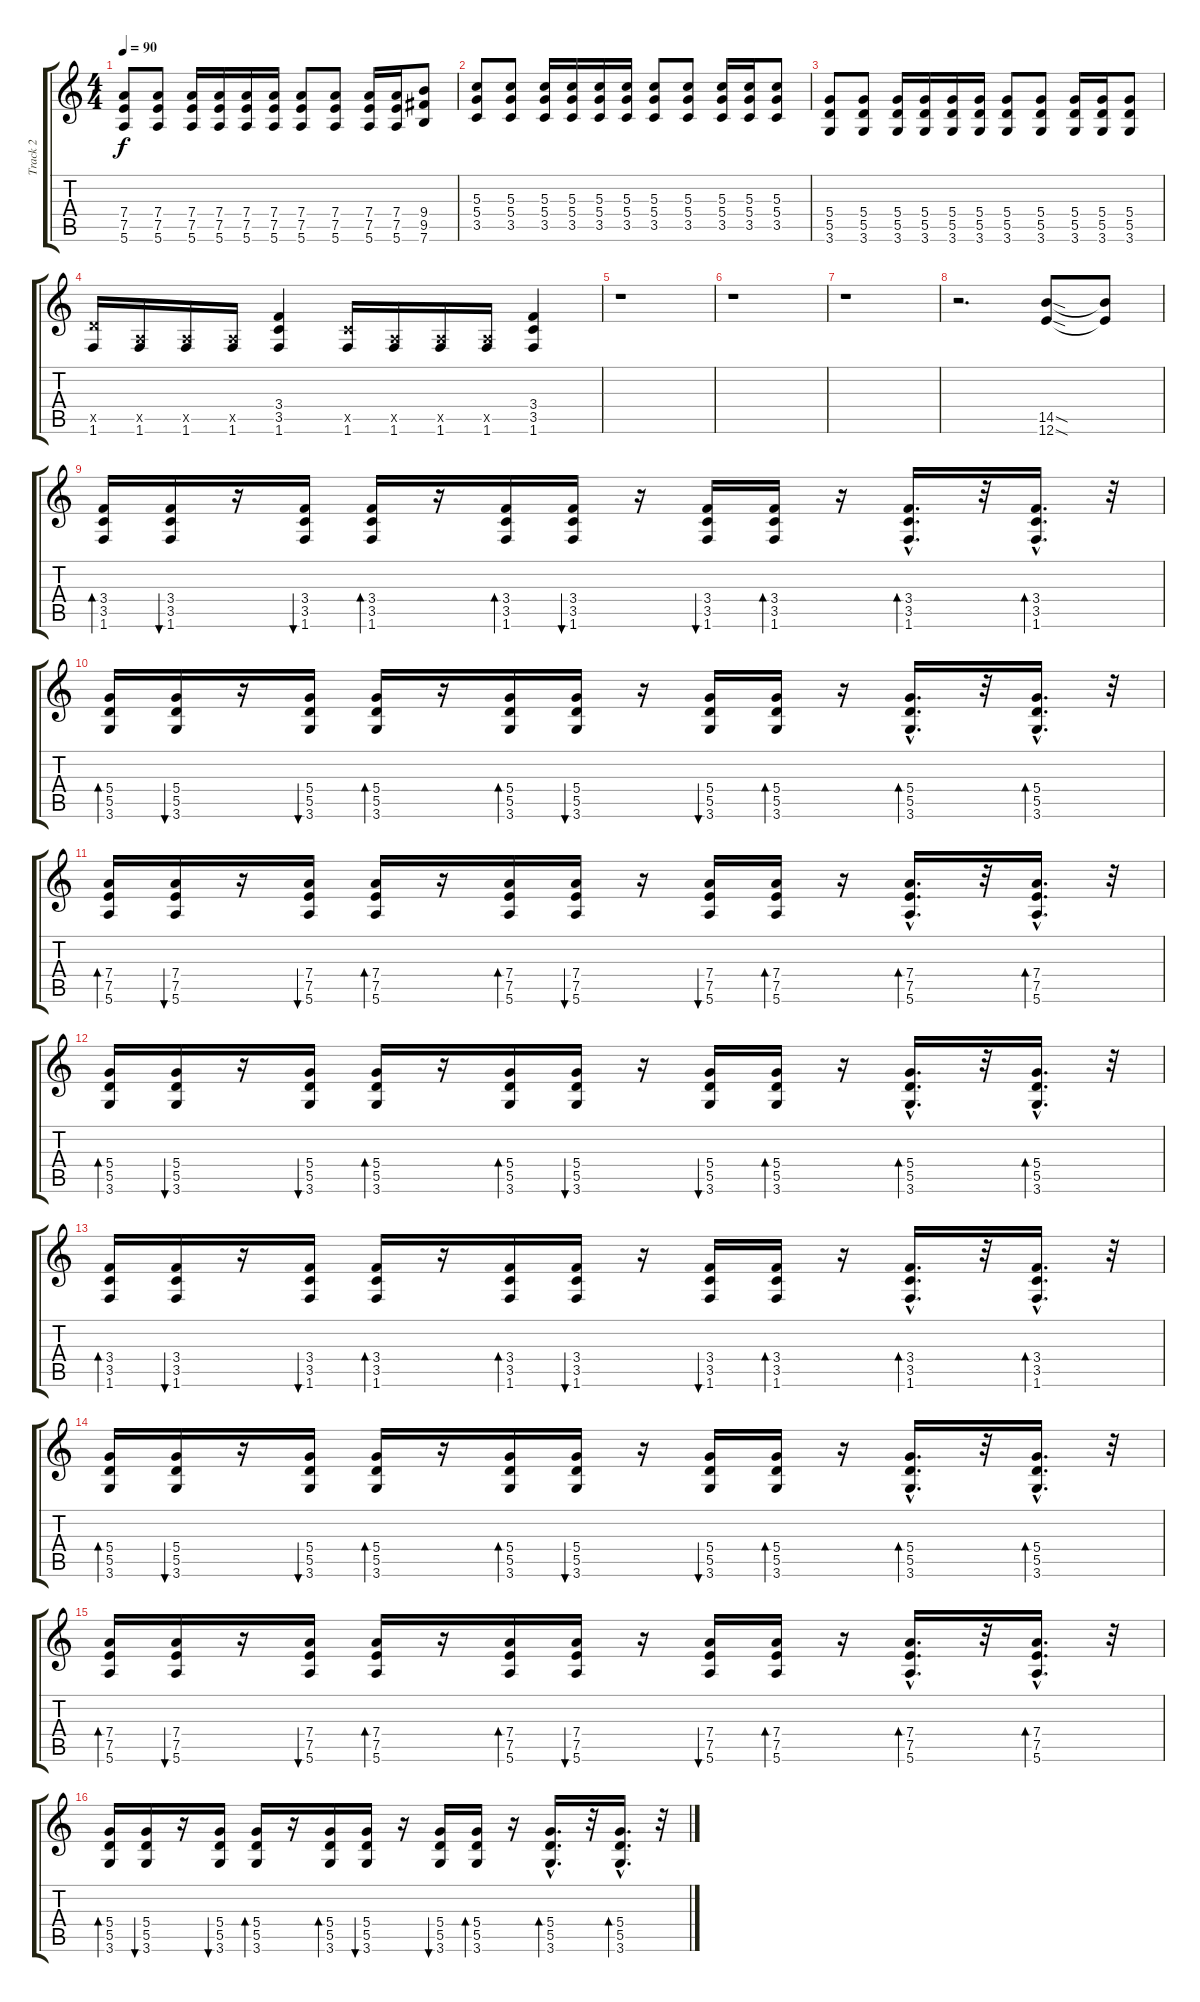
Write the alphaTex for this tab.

\track ("Track 2" "Track 2") {instrument overdrivenguitar}
\staff {score tabs}
\tuning (E4 B3 G3 D3 A2 E2) {hide}
\ts (4 4)
\tempo 90
\clef g2
\ks c
(7.4 7.5 5.6).8{dy f} (7.4 7.5 5.6).8 (7.4 7.5 5.6).16 (7.4 7.5 5.6).16 (7.4 7.5 5.6).16 (7.4 7.5 5.6).16 (7.4 7.5 5.6).8 (7.4 7.5 5.6).8 (7.4 7.5 5.6).16 (7.4 7.5 5.6).16 (9.4 9.5 7.6).8 |
(5.3 5.4 3.5).8 (5.3 5.4 3.5).8 (5.3 5.4 3.5).16 (5.3 5.4 3.5).16 (5.3 5.4 3.5).16 (5.3 5.4 3.5).16 (5.3 5.4 3.5).8 (5.3 5.4 3.5).8 (5.3 5.4 3.5).16 (5.3 5.4 3.5).16 (5.3 5.4 3.5).8 |
(5.4 5.5 3.6).8 (5.4 5.5 3.6).8 (5.4 5.5 3.6).16 (5.4 5.5 3.6).16 (5.4 5.5 3.6).16 (5.4 5.5 3.6).16 (5.4 5.5 3.6).8 (5.4 5.5 3.6).8 (5.4 5.5 3.6).16 (5.4 5.5 3.6).16 (5.4 5.5 3.6).8 |
(5.5{x} 1.6).16{instrument electricguitarmuted} (0.5{x} 1.6).16 (0.5{x} 1.6).16 (0.5{x} 1.6).16 (3.4 3.5 1.6).4{instrument overdrivenguitar} (3.5{x} 1.6).16{instrument electricguitarmuted} (0.5{x} 1.6).16 (0.5{x} 1.6).16 (0.5{x} 1.6).16 (3.4 3.5 1.6).4{instrument overdrivenguitar} |
r.1 |
r.1 |
r.1 |
r.2{d} (14.5{sod} 12.6{sod}).8 (14.5{t} 12.6{t}).8 |
(3.4 3.5 1.6).16{bd 60} (3.4 3.5 1.6).16{bu 60} r.16 (3.4 3.5 1.6).16{bu 60} (3.4 3.5 1.6).16{bd 60} r.16 (3.4 3.5 1.6).16{bd 60} (3.4 3.5 1.6).16{bu 60} r.16 (3.4 3.5 1.6).16{bu 60} (3.4 3.5 1.6).16{bd 60} r.16 (3.4{hac} 3.5{hac} 1.6{hac}).16{d bd 60} r.32 (3.4{hac} 3.5{hac} 1.6{hac}).16{d bd 60} r.32 |
(5.4 5.5 3.6).16{bd 60} (5.4 5.5 3.6).16{bu 60} r.16 (5.4 5.5 3.6).16{bu 60} (5.4 5.5 3.6).16{bd 60} r.16 (5.4 5.5 3.6).16{bd 60} (5.4 5.5 3.6).16{bu 60} r.16 (5.4 5.5 3.6).16{bu 60} (5.4 5.5 3.6).16{bd 60} r.16 (5.4{hac} 5.5{hac} 3.6{hac}).16{d bd 60} r.32 (5.4{hac} 5.5{hac} 3.6{hac}).16{d bd 60} r.32 |
(7.4 7.5 5.6).16{bd 60} (7.4 7.5 5.6).16{bu 60} r.16 (7.4 7.5 5.6).16{bu 60} (7.4 7.5 5.6).16{bd 60} r.16 (7.4 7.5 5.6).16{bd 60} (7.4 7.5 5.6).16{bu 60} r.16 (7.4 7.5 5.6).16{bu 60} (7.4 7.5 5.6).16{bd 60} r.16 (7.4{hac} 7.5{hac} 5.6{hac}).16{d bd 60} r.32 (7.4{hac} 7.5{hac} 5.6{hac}).16{d bd 60} r.32 |
(5.4 5.5 3.6).16{bd 60} (5.4 5.5 3.6).16{bu 60} r.16 (5.4 5.5 3.6).16{bu 60} (5.4 5.5 3.6).16{bd 60} r.16 (5.4 5.5 3.6).16{bd 60} (5.4 5.5 3.6).16{bu 60} r.16 (5.4 5.5 3.6).16{bu 60} (5.4 5.5 3.6).16{bd 60} r.16 (5.4{hac} 5.5{hac} 3.6{hac}).16{d bd 60} r.32 (5.4{hac} 5.5{hac} 3.6{hac}).16{d bd 60} r.32 |
(3.4 3.5 1.6).16{bd 60} (3.4 3.5 1.6).16{bu 60} r.16 (3.4 3.5 1.6).16{bu 60} (3.4 3.5 1.6).16{bd 60} r.16 (3.4 3.5 1.6).16{bd 60} (3.4 3.5 1.6).16{bu 60} r.16 (3.4 3.5 1.6).16{bu 60} (3.4 3.5 1.6).16{bd 60} r.16 (3.4{hac} 3.5{hac} 1.6{hac}).16{d bd 60} r.32 (3.4{hac} 3.5{hac} 1.6{hac}).16{d bd 60} r.32 |
(5.4 5.5 3.6).16{bd 60} (5.4 5.5 3.6).16{bu 60} r.16 (5.4 5.5 3.6).16{bu 60} (5.4 5.5 3.6).16{bd 60} r.16 (5.4 5.5 3.6).16{bd 60} (5.4 5.5 3.6).16{bu 60} r.16 (5.4 5.5 3.6).16{bu 60} (5.4 5.5 3.6).16{bd 60} r.16 (5.4{hac} 5.5{hac} 3.6{hac}).16{d bd 60} r.32 (5.4{hac} 5.5{hac} 3.6{hac}).16{d bd 60} r.32 |
(7.4 7.5 5.6).16{bd 60} (7.4 7.5 5.6).16{bu 60} r.16 (7.4 7.5 5.6).16{bu 60} (7.4 7.5 5.6).16{bd 60} r.16 (7.4 7.5 5.6).16{bd 60} (7.4 7.5 5.6).16{bu 60} r.16 (7.4 7.5 5.6).16{bu 60} (7.4 7.5 5.6).16{bd 60} r.16 (7.4{hac} 7.5{hac} 5.6{hac}).16{d bd 60} r.32 (7.4{hac} 7.5{hac} 5.6{hac}).16{d bd 60} r.32 |
(5.4 5.5 3.6).16{bd 60} (5.4 5.5 3.6).16{bu 60} r.16 (5.4 5.5 3.6).16{bu 60} (5.4 5.5 3.6).16{bd 60} r.16 (5.4 5.5 3.6).16{bd 60} (5.4 5.5 3.6).16{bu 60} r.16 (5.4 5.5 3.6).16{bu 60} (5.4 5.5 3.6).16{bd 60} r.16 (5.4{hac} 5.5{hac} 3.6{hac}).16{d bd 60} r.32 (5.4{hac} 5.5{hac} 3.6{hac}).16{d bd 60} r.32
